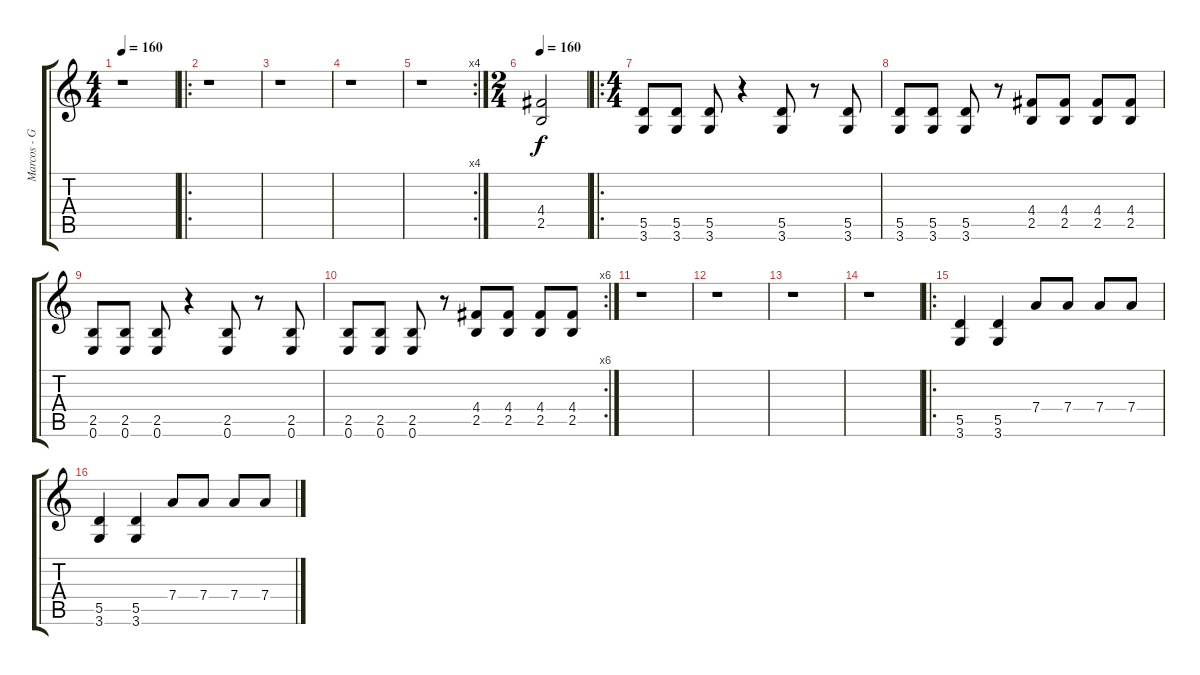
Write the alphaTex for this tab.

\track ("Marcos - Guitarra1" "Marcos - G") {instrument distortionguitar}
\staff {score tabs}
\tuning (E4 B3 G3 D3 A2 E2) {hide}
\ts (4 4)
\tempo 160
\tempo 110
\tempo 160
\clef g2
\ks c
r.1{dy f instrument distortionguitar} |
\ro
r.1 |
r.1 |
r.1 |
\rc 4
r.1 |
\ts (2 4)
\tempo 155
\tempo 160
(4.4 2.5).2 |
\ro
\ts (4 4)
(5.5 3.6).8 (5.5 3.6).8 (5.5 3.6).8 r.4 (5.5 3.6).8 r.8 (5.5 3.6).8 |
(5.5 3.6).8 (5.5 3.6).8 (5.5 3.6).8 r.8 (4.4 2.5).8 (4.4 2.5).8 (4.4 2.5).8 (4.4 2.5).8 |
(2.5 0.6).8 (2.5 0.6).8 (2.5 0.6).8 r.4 (2.5 0.6).8 r.8 (2.5 0.6).8 |
\rc 6
(2.5 0.6).8 (2.5 0.6).8 (2.5 0.6).8 r.8 (4.4 2.5).8 (4.4 2.5).8 (4.4 2.5).8 (4.4 2.5).8 |
r.1 |
r.1 |
r.1 |
r.1 |
\ro
(5.5 3.6).4 (5.5 3.6).4 7.4.8 7.4.8 7.4.8 7.4.8 |
(5.5 3.6).4 (5.5 3.6).4 7.4.8 7.4.8 7.4.8 7.4.8
